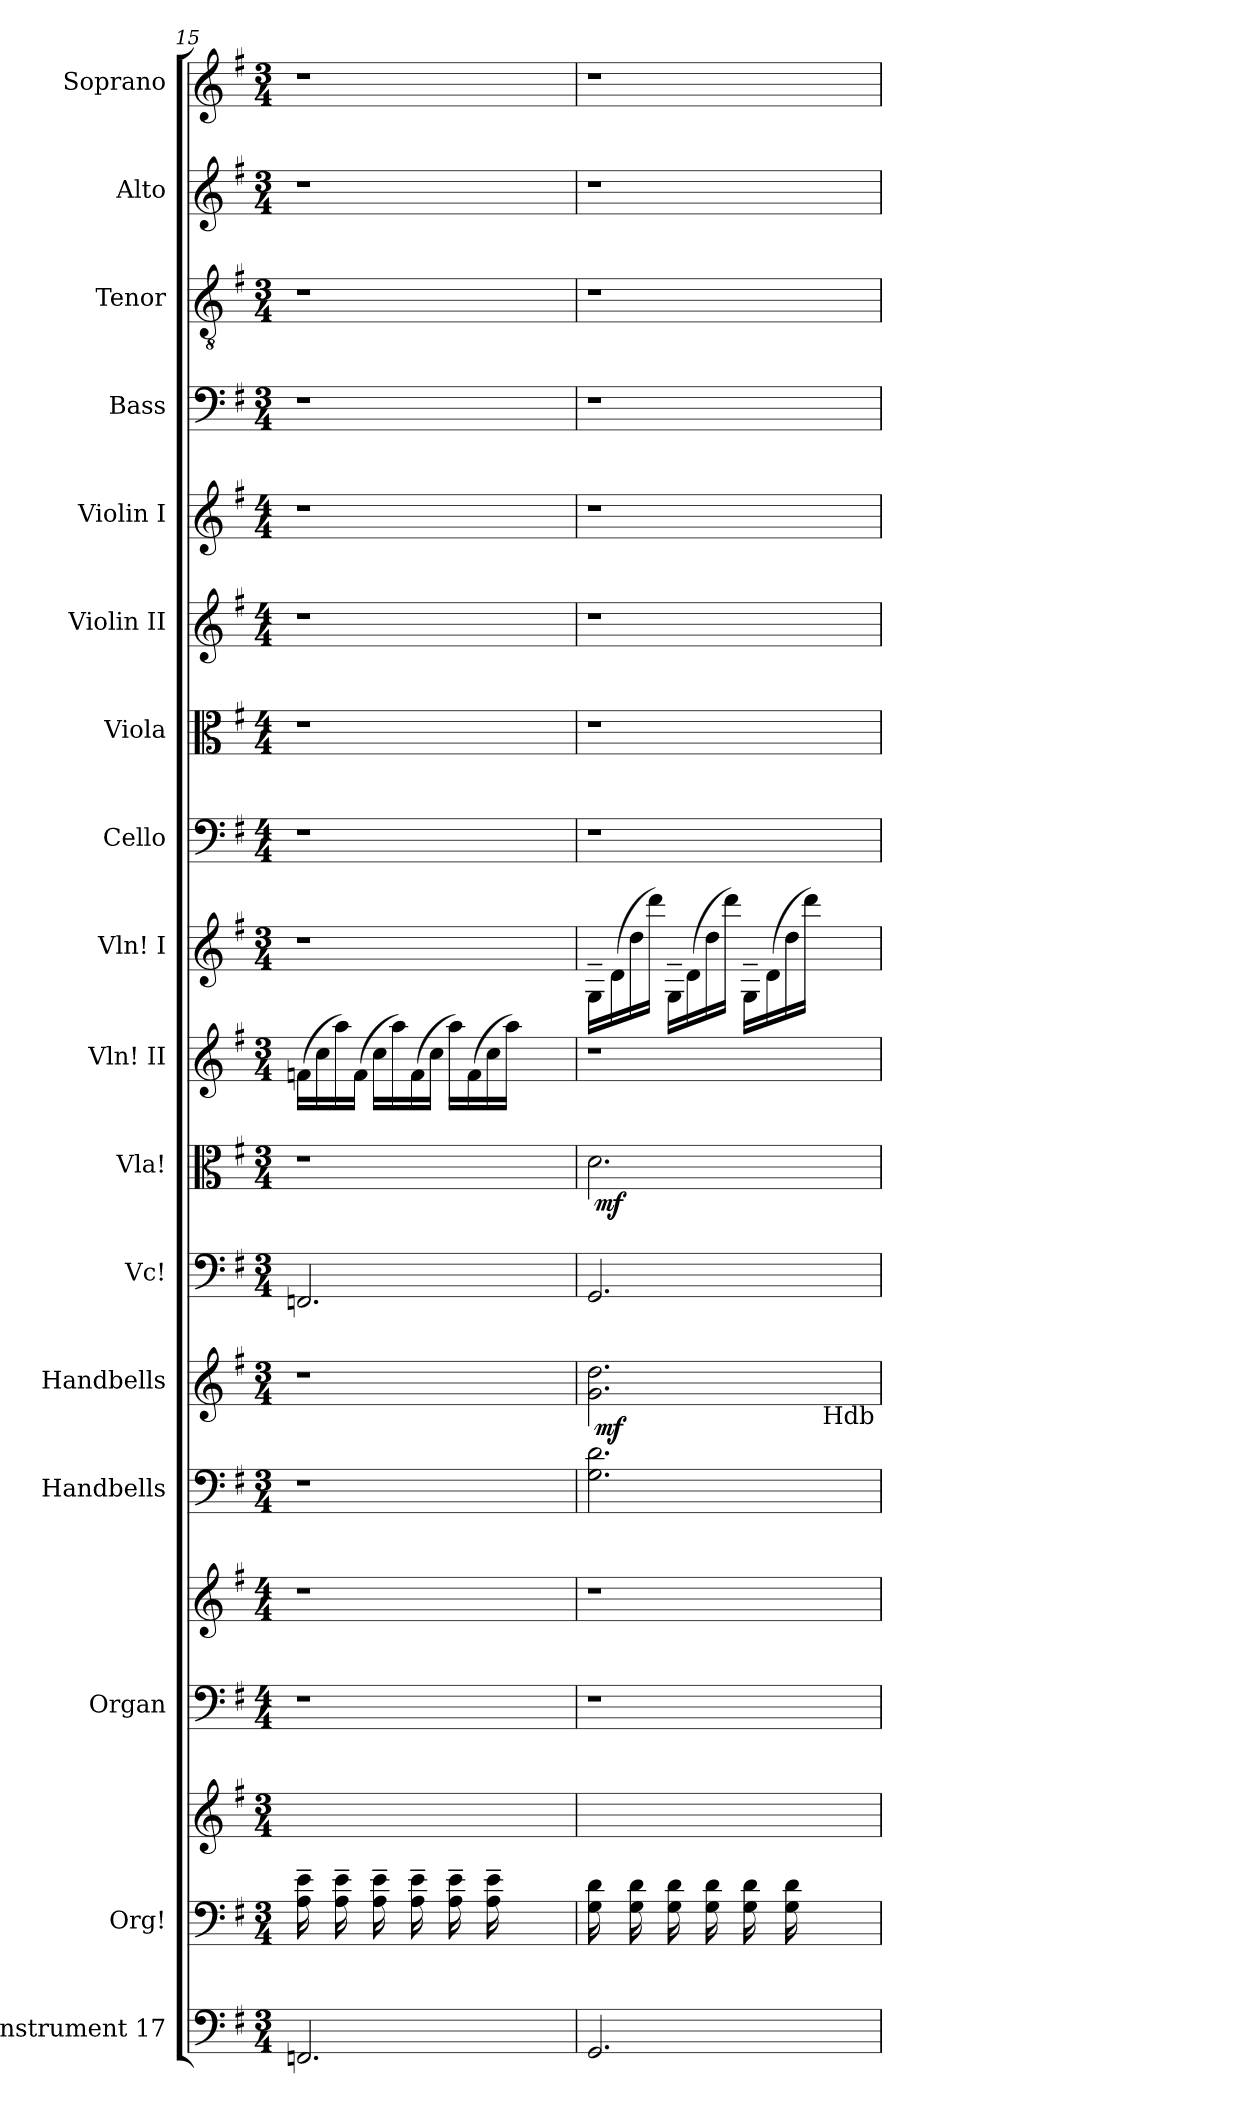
**kern	**kern	**kern	**kern	**kern	**kern	**dynam	**kern	**kern	**kern	**dynam	**kern	**kern	**kern	**kern	**kern	**kern	**kern	**kern	**kern	**kern
*part17	*part16	*part16	*part15	*part15	*part14	*part14	*part13	*part12	*part11	*part11	*part10	*part9	*part8	*part7	*part6	*part5	*part4	*part3	*part2	*part1
*staff19	*staff18	*staff17	*staff16	*staff15	*staff14	*staff14	*staff13	*staff12	*staff11	*staff11	*staff10	*staff9	*staff8	*staff7	*staff6	*staff5	*staff4	*staff3	*staff2	*staff1
*I"Instrument 17	*I"Org!	*	*I"Organ	*	*I"Handbells	*	*I"Handbells	*I"Vc!	*I"Vla!	*	*I"Vln! II	*I"Vln! I	*I"Cello	*I"Viola	*I"Violin II	*I"Violin I	*I"Bass	*I"Tenor	*I"Alto	*I"Soprano
*	*	*	*	*	*	*	*	*I'Vc!	*I'Vla!	*	*I'Vln! II	*I'Vln! I	*	*I'Vla	*I'Vln	*I'Vln	*I'B	*I'T	*I'A	*I'S
!!LO:PB:g=z
*clefF4	*clefF4	*clefG2	*clefF4	*clefG2	*clefF4	*	*clefG2	*clefF4	*clefC3	*	*clefG2	*clefG2	*clefF4	*clefC3	*clefG2	*clefG2	*clefF4	*clefGv2	*clefG2	*clefG2
*k[f#]	*k[f#]	*k[f#]	*k[f#]	*k[f#]	*k[f#]	*	*k[f#]	*k[f#]	*k[f#]	*	*k[f#]	*k[f#]	*k[f#]	*k[f#]	*k[f#]	*k[f#]	*k[f#]	*k[f#]	*k[f#]	*k[f#]
*G:	*G:	*G:	*G:	*G:	*G:	*	*G:	*G:	*G:	*	*G:	*G:	*G:	*G:	*G:	*G:	*G:	*G:	*G:	*G:
*M3/4	*M3/4	*M3/4	*M4/4	*M4/4	*M3/4	*	*M3/4	*M3/4	*M3/4	*	*M3/4	*M3/4	*M4/4	*M4/4	*M4/4	*M4/4	*M3/4	*M3/4	*M3/4	*M3/4
=15	=15	=15	=15	=15	=15	=15	=15	=15	=15	=15	=15	=15	=15	=15	=15	=15	=15	=15	=15	=15
!	!	!	!	!	!LO:N:vis=1	!	!LO:N:vis=1	!	!LO:N:vis=1	!	!	!LO:N:vis=1	!	!	!	!	!LO:N:vis=1	!LO:N:vis=1	!LO:N:vis=1	!LO:N:vis=1
2.FFn/	16A\~> 16e\~>L	16ryy	1r	1r	2.r	.	2.r	2.FFn/	2.r	.	(>16fn\L	2.r	1r	1r	1r	1r	2.r	2.r	2.r	2.r
.	16ryy	16fn\ 16cc\	.	.	.	.	.	.	.	.	16cc\	.	.	.	.	.	.	.	.	.
.	16A\~> 16e\~>	16ryy	.	.	.	.	.	.	.	.	16aa\)	.	.	.	.	.	.	.	.	.
.	16ryy	16f\ 16cc\J	.	.	.	.	.	.	.	.	(>16f\J	.	.	.	.	.	.	.	.	.
.	16e\~> 16A\~>L	16ryy	.	.	.	.	.	.	.	.	16cc\L	.	.	.	.	.	.	.	.	.
.	16ryy	16fn\ 16cc\	.	.	.	.	.	.	.	.	16aa\)	.	.	.	.	.	.	.	.	.
.	16A\~> 16e\~>	16ryy	.	.	.	.	.	.	.	.	(>16f\	.	.	.	.	.	.	.	.	.
.	16ryy	16cc\ 16f\J	.	.	.	.	.	.	.	.	16cc\J	.	.	.	.	.	.	.	.	.
.	16A\~> 16e\~>L	16ryy	.	.	.	.	.	.	.	.	16aa\L)	.	.	.	.	.	.	.	.	.
.	16ryy	16fn\ 16cc\	.	.	.	.	.	.	.	.	(>16f\	.	.	.	.	.	.	.	.	.
.	16e\~> 16A\~>	16ryy	.	.	.	.	.	.	.	.	16cc\	.	.	.	.	.	.	.	.	.
.	4ryy	16f\ 16cc\J	.	.	.	.	.	.	.	.	16aa\J)	.	.	.	.	.	.	.	.	.
4ryy	.	4ryy	.	.	4ryy	.	4ryy	4ryy	4ryy	.	4ryy	4ryy	.	.	.	.	4ryy	4ryy	4ryy	4ryy
.	16ryy	.	.	.	.	.	.	.	.	.	.	.	.	.	.	.	.	.	.	.
=16	=16	=16	=16	=16	=16	=16	=16	=16	=16	=16	=16	=16	=16	=16	=16	=16	=16	=16	=16	=16
!	!	!	!	!	!	!	!	!	!	!	!LO:N:vis=1	!	!	!	!	!	!LO:N:vis=1	!LO:N:vis=1	!LO:N:vis=1	!LO:N:vis=1
*	*	*	*	*	*^	*	*	*	*^	*	*	*	*	*	*	*	*	*	*	*
2.GG/	16G\ 16d\L	16ryy	1r	1r	2.d\ 2.G\	64ryy	.	2.dd\ 2.g\	2.GG/	2.d\	64ryy	.	2.r	16G~>\L	1r	1r	1r	1r	2.r	2.r	2.r	2.r
!	!	!	!	!	!	!	!LO:DY:a	!	!	!	!	!LO:DY:b	!	!	!	!	!	!	!	!	!	!
.	.	.	.	.	.	2ryy	mf	.	.	.	2ryy	mf	.	.	.	.	.	.	.	.	.	.
.	16ryy	16g\ 16dd\	.	.	.	.	.	.	.	.	.	.	.	(>16d\	.	.	.	.	.	.	.	.
.	16G\ 16d\	16ryy	.	.	.	.	.	.	.	.	.	.	.	16dd\	.	.	.	.	.	.	.	.
.	16ryy	16dd\ 16g\J	.	.	.	.	.	.	.	.	.	.	.	16ddd\J)	.	.	.	.	.	.	.	.
.	16d\ 16G\L	16ryy	.	.	.	.	.	.	.	.	.	.	.	16G~>\L	.	.	.	.	.	.	.	.
.	16ryy	16dd\ 16g\	.	.	.	.	.	.	.	.	.	.	.	(>16d\	.	.	.	.	.	.	.	.
.	16G\ 16d\	16ryy	.	.	.	.	.	.	.	.	.	.	.	16dd\	.	.	.	.	.	.	.	.
.	16ryy	16dd\ 16g\J	.	.	.	.	.	.	.	.	.	.	.	16ddd\J)	.	.	.	.	.	.	.	.
.	16G\ 16d\L	16ryy	.	.	.	.	.	.	.	.	.	.	.	16G~>\L	.	.	.	.	.	.	.	.
.	.	.	.	.	.	4ryy	.	.	.	.	4ryy	.	.	.	.	.	.	.	.	.	.	.
.	16ryy	16g\ 16dd\	.	.	.	.	.	.	.	.	.	.	.	(>16d\	.	.	.	.	.	.	.	.
.	16d\ 16G\	16ryy	.	.	.	.	.	.	.	.	.	.	.	16dd\	.	.	.	.	.	.	.	.
.	4ryy	16g\ 16dd\J	.	.	.	.	.	.	.	.	.	.	.	16ddd\J)	.	.	.	.	.	.	.	.
!	!	!	!	!	!	!	!	!LO:TX:b:t=Hdb	!	!	!	!	!	!	!	!	!	!	!	!	!	!
4ryy	.	4ryy	.	.	4ryy	.	.	4ryy	4ryy	4ryy	.	.	4ryy	4ryy	.	.	.	.	4ryy	4ryy	4ryy	4ryy
.	.	.	.	.	.	8...ryy	.	.	.	.	8...ryy	.	.	.	.	.	.	.	.	.	.	.
.	16ryy	.	.	.	.	.	.	.	.	.	.	.	.	.	.	.	.	.	.	.	.	.
*	*	*	*	*	*v	*v	*	*	*	*v	*v	*	*	*	*	*	*	*	*	*	*	*
=	=	=	=	=	=	=	=	=	=	=	=	=	=	=	=	=	=	=	=	=
*-	*-	*-	*-	*-	*-	*-	*-	*-	*-	*-	*-	*-	*-	*-	*-	*-	*-	*-	*-	*-
